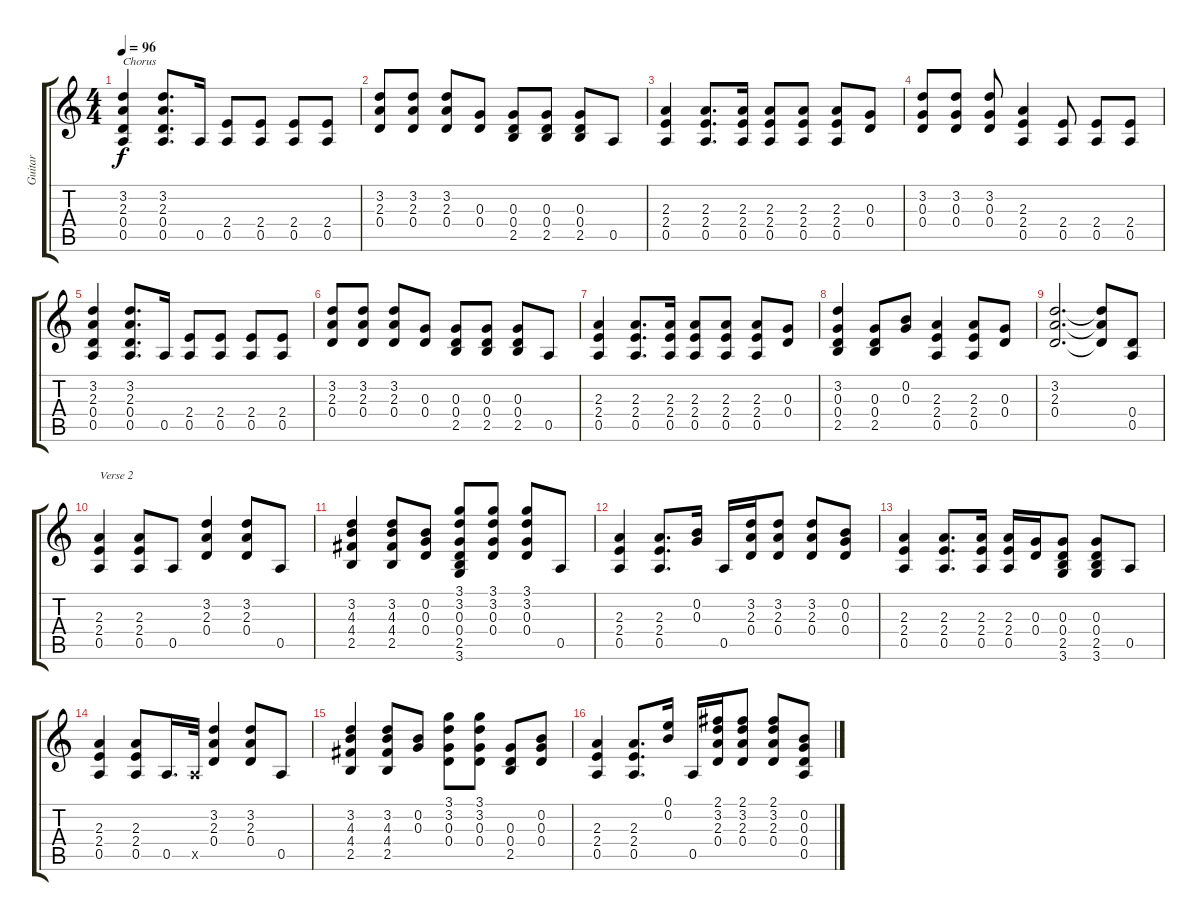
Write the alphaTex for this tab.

\track ("Guitar" "Guitar") {instrument distortionguitar}
\staff {score tabs}
\tuning (E4 B3 G3 D3 A2 E2) {hide}
\ts (4 4)
\tempo 96
\clef g2
\ks c
(3.2 2.3 0.4 0.5).4{txt "Chorus" dy f} (3.2 2.3 0.4 0.5).8{d} 0.5.16 (2.4 0.5).8 (2.4 0.5).8 (2.4 0.5).8 (2.4 0.5).8 |
(3.2 2.3 0.4).8 (3.2 2.3 0.4).8 (3.2 2.3 0.4).8 (0.3 0.4).8 (0.3 0.4 2.5).8 (0.3 0.4 2.5).8 (0.3 0.4 2.5).8 0.5.8 |
(2.3 2.4 0.5).4 (2.3 2.4 0.5).8{d} (2.3 2.4 0.5).16 (2.3 2.4 0.5).8 (2.3 2.4 0.5).8 (2.3 2.4 0.5).8 (0.3 0.4).8 |
(3.2 0.3 0.4).8 (3.2 0.3 0.4).8 (3.2 0.3 0.4).8 (2.3 2.4 0.5).4 (2.4 0.5).8 (2.4 0.5).8 (2.4 0.5).8 |
(3.2 2.3 0.4 0.5).4 (3.2 2.3 0.4 0.5).8{d} 0.5.16 (2.4 0.5).8 (2.4 0.5).8 (2.4 0.5).8 (2.4 0.5).8 |
(3.2 2.3 0.4).8 (3.2 2.3 0.4).8 (3.2 2.3 0.4).8 (0.3 0.4).8 (0.3 0.4 2.5).8 (0.3 0.4 2.5).8 (0.3 0.4 2.5).8 0.5.8 |
(2.3 2.4 0.5).4 (2.3 2.4 0.5).8{d} (2.3 2.4 0.5).16 (2.3 2.4 0.5).8 (2.3 2.4 0.5).8 (2.3 2.4 0.5).8 (0.3 0.4).8 |
(3.2 0.3 0.4 2.5).4 (0.3 0.4 2.5).8 (0.2 0.3).8 (2.3 2.4 0.5).4 (2.3 2.4 0.5).8 (0.3 0.4).8 |
(3.2 2.3 0.4).2{d} (3.2{t} 2.3{t} 0.4{t}).8 (0.4 0.5).8 |
(2.3 2.4 0.5).4{txt "Verse 2"} (2.3 2.4 0.5).8 0.5.8 (3.2 2.3 0.4).4 (3.2 2.3 0.4).8 0.5.8 |
(3.2 4.3 4.4 2.5).4 (3.2 4.3 4.4 2.5).8 (0.2 0.3 0.4).8 (3.1 3.2 0.3 0.4 2.5 3.6).8 (3.1 3.2 0.3 0.4).8 (3.1 3.2 0.3 0.4).8 0.5.8 |
(2.3 2.4 0.5).4 (2.3 2.4 0.5).8{d} (0.2 0.3).16 0.5.16 (3.2 2.3 0.4).16 (3.2 2.3 0.4).8 (3.2 2.3 0.4).8 (0.2 0.3 0.4).8 |
(2.3 2.4 0.5).4 (2.3 2.4 0.5).8{d} (2.3 2.4 0.5).16 (2.3 2.4 0.5).16 (0.3 0.4).16 (0.3 0.4 2.5 3.6).8 (0.3 0.4 2.5 3.6).8 0.5.8 |
(2.3 2.4 0.5).4 (2.3 2.4 0.5).8 0.5.16{d} 0.5{x}.32 (3.2 2.3 0.4).4 (3.2 2.3 0.4).8 0.5.8 |
(3.2 4.3 4.4 2.5).4 (3.2 4.3 4.4 2.5).8 (0.2 0.3).8 (3.1 3.2 0.3 0.4).8 (3.1 3.2 0.3 0.4).8 (0.3 0.4 2.5).8 (0.2 0.3 0.4).8 |
(2.3 2.4 0.5).4 (2.3 2.4 0.5).8{d} (0.1 0.2).16 0.5.16 (2.1 3.2 2.3 0.4).16 (2.1 3.2 2.3 0.4).8 (2.1 3.2 2.3 0.4).8 (0.2 0.3 0.4 0.5).8
